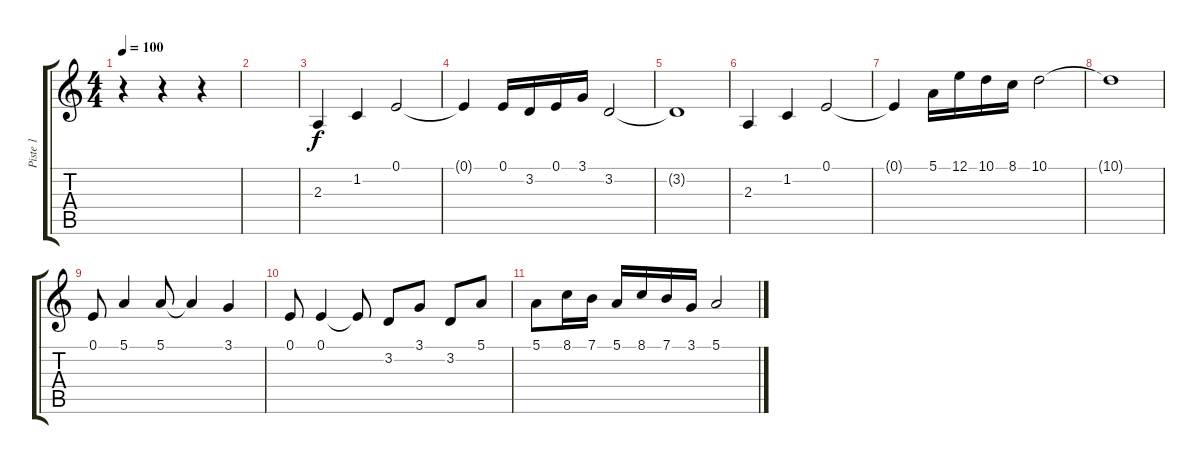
\track ("Piste 1" "Piste 1") {instrument violin}
\staff {score tabs}
\tuning (E4 B3 G3 D3 A2 E2) {hide}
\ts (4 4)
\tempo 100
\clef g2
\ks c
r.4{dy f instrument violin} r.4 r.4 |
|
2.3.4 1.2.4 0.1.2 |
0.1{t}.4 0.1.16 3.2.16 0.1.16 3.1.16 3.2.2 |
3.2{t}.1 |
2.3.4 1.2.4 0.1.2 |
0.1{t}.4 5.1.16 12.1.16 10.1.16 8.1.16 10.1.2 |
10.1{t}.1 |
0.1.8 5.1.4 5.1.8 5.1{t}.4 3.1.4 |
0.1.8 0.1.4 0.1{t}.8 3.2.8 3.1.8 3.2.8 5.1.8 |
5.1.8 8.1.16 7.1.16 5.1.16 8.1.16 7.1.16 3.1.16 5.1.2
